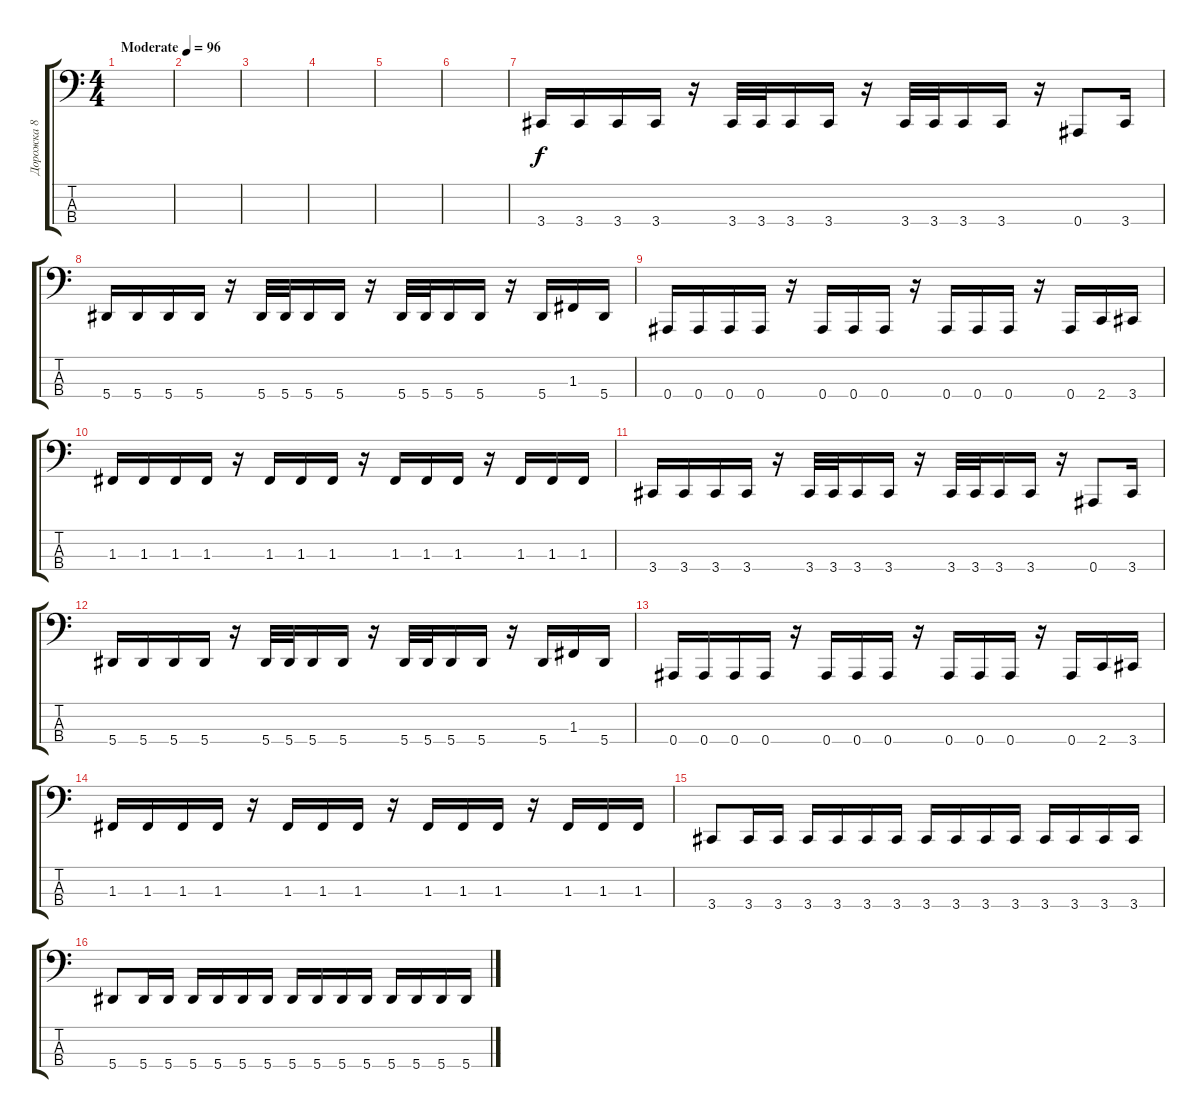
\track ("Дорожка 8" "Дорожка 8") {instrument electricbasspick}
\staff {score tabs}
\tuning (Eb2 Bb1 F1 Bb0) {hide}
\ts (4 4)
\tempo (96 "Moderate")
\clef f4
\ks c
|
|
|
|
|
|
3.4.16 3.4.16 3.4.16 3.4.16 r.16 3.4.32 3.4.32 3.4.16 3.4.16 r.16 3.4.32 3.4.32 3.4.16 3.4.16 r.16 0.4.8 3.4.16 |
5.4.16 5.4.16 5.4.16 5.4.16 r.16 5.4.32 5.4.32 5.4.16 5.4.16 r.16 5.4.32 5.4.32 5.4.16 5.4.16 r.16 5.4.16 1.3.16 5.4.16 |
0.4.16 0.4.16 0.4.16 0.4.16 r.16 0.4.16 0.4.16 0.4.16 r.16 0.4.16 0.4.16 0.4.16 r.16 0.4.16 2.4.16 3.4.16 |
1.3.16 1.3.16 1.3.16 1.3.16 r.16 1.3.16 1.3.16 1.3.16 r.16 1.3.16 1.3.16 1.3.16 r.16 1.3.16 1.3.16 1.3.16 |
3.4.16 3.4.16 3.4.16 3.4.16 r.16 3.4.32 3.4.32 3.4.16 3.4.16 r.16 3.4.32 3.4.32 3.4.16 3.4.16 r.16 0.4.8 3.4.16 |
5.4.16 5.4.16 5.4.16 5.4.16 r.16 5.4.32 5.4.32 5.4.16 5.4.16 r.16 5.4.32 5.4.32 5.4.16 5.4.16 r.16 5.4.16 1.3.16 5.4.16 |
0.4.16 0.4.16 0.4.16 0.4.16 r.16 0.4.16 0.4.16 0.4.16 r.16 0.4.16 0.4.16 0.4.16 r.16 0.4.16 2.4.16 3.4.16 |
1.3.16 1.3.16 1.3.16 1.3.16 r.16 1.3.16 1.3.16 1.3.16 r.16 1.3.16 1.3.16 1.3.16 r.16 1.3.16 1.3.16 1.3.16 |
3.4.8 3.4.16 3.4.16 3.4.16 3.4.16 3.4.16 3.4.16 3.4.16 3.4.16 3.4.16 3.4.16 3.4.16 3.4.16 3.4.16 3.4.16 |
5.4.8 5.4.16 5.4.16 5.4.16 5.4.16 5.4.16 5.4.16 5.4.16 5.4.16 5.4.16 5.4.16 5.4.16 5.4.16 5.4.16 5.4.16
